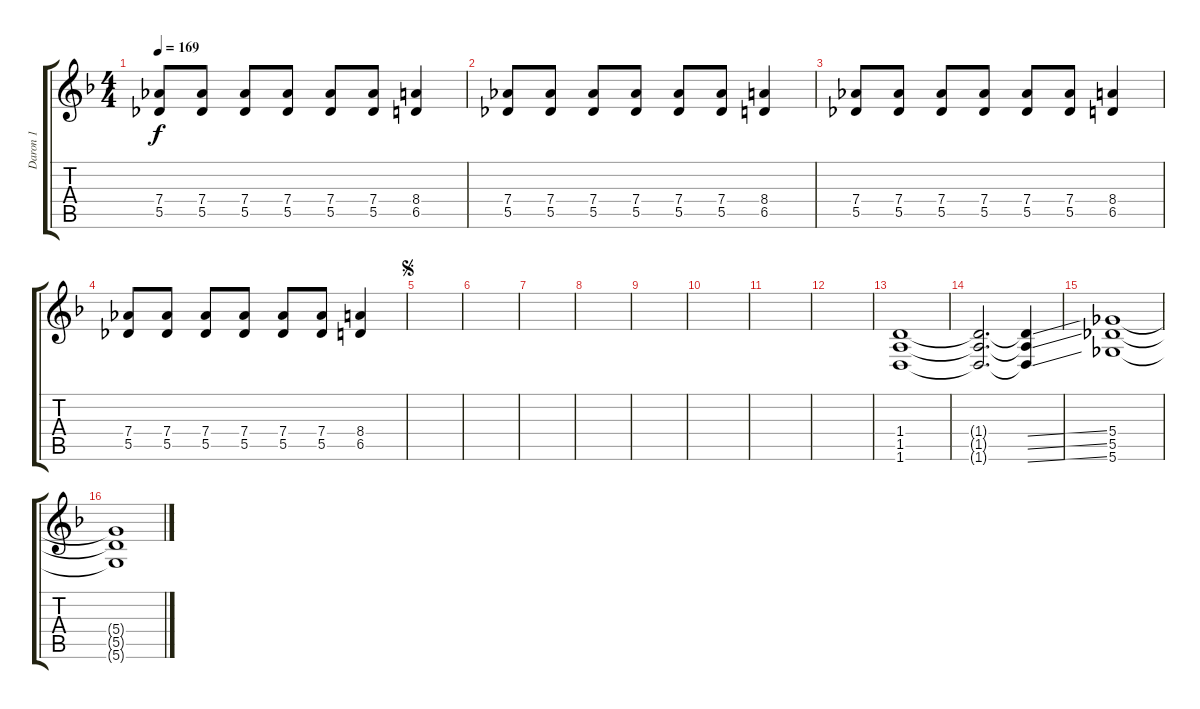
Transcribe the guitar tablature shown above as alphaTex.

\track ("Daron 1" "Daron 1") {instrument overdrivenguitar}
\staff {score tabs}
\tuning (Eb4 Bb3 Gb3 Db3 Ab2 Db2) {hide}
\ts (4 4)
\tempo 169
\clef g2
\ks f
(7.4 5.5).8{dy f} (7.4 5.5).8 (7.4 5.5).8 (7.4 5.5).8 (7.4 5.5).8 (7.4 5.5).8 (8.4 6.5).4 |
(7.4 5.5).8 (7.4 5.5).8 (7.4 5.5).8 (7.4 5.5).8 (7.4 5.5).8 (7.4 5.5).8 (8.4 6.5).4 |
(7.4 5.5).8 (7.4 5.5).8 (7.4 5.5).8 (7.4 5.5).8 (7.4 5.5).8 (7.4 5.5).8 (8.4 6.5).4 |
(7.4 5.5).8 (7.4 5.5).8 (7.4 5.5).8 (7.4 5.5).8 (7.4 5.5).8 (7.4 5.5).8 (8.4 6.5).4 |
\jump segno
|
|
|
|
|
|
|
|
(1.4 1.5 1.6).1 |
(1.4{t} 1.5{t} 1.6{t}).2{d} (1.4{ss t} 1.5{ss t} 1.6{ss t}).4 |
(5.4 5.5 5.6).1 |
(5.4{t} 5.5{t} 5.6{t}).1
